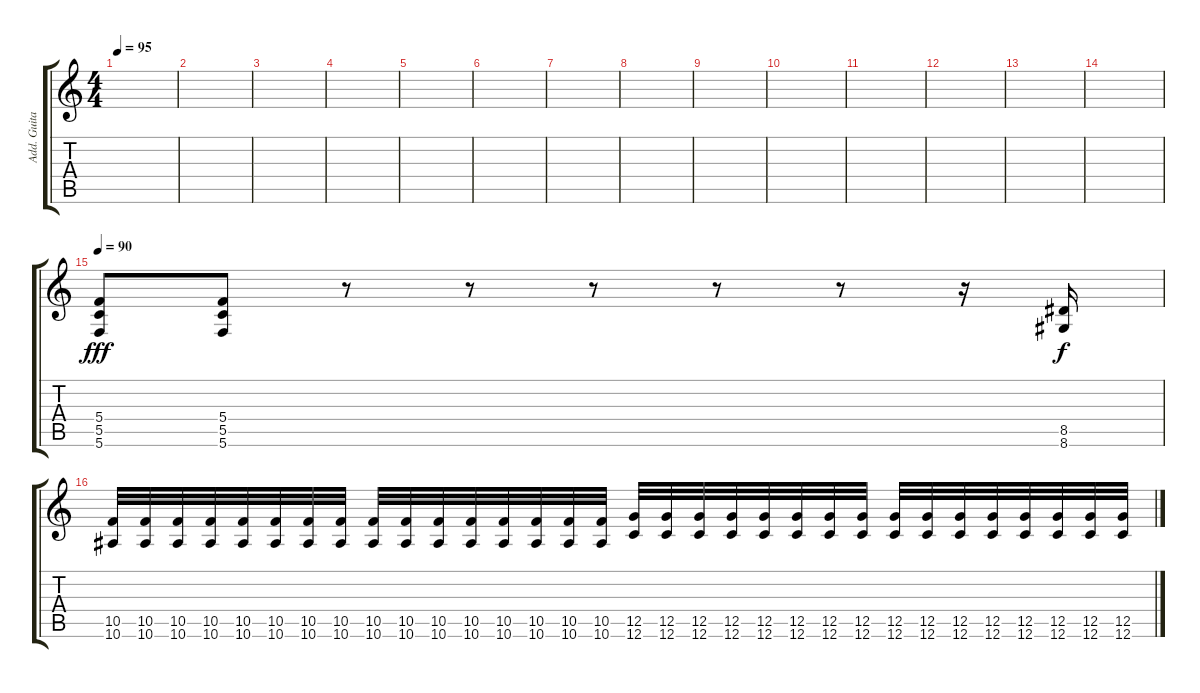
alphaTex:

\track ("Add. Guitar" "Add. Guita") {instrument distortionguitar}
\staff {score tabs}
\tuning (D4 A3 F3 C3 G2 C2) {hide}
\ts (4 4)
\tempo 95
\clef g2
\ks c
|
|
|
|
|
|
|
|
|
|
|
|
|
|
\tempo 90
(5.4 5.5 5.6).8{dy fff} (5.4 5.5 5.6).8 r.8 r.8 r.8 r.8 r.8 r.16 (8.5 8.6).16{dy f} |
(10.5 10.6).32 (10.5 10.6).32 (10.5 10.6).32 (10.5 10.6).32 (10.5 10.6).32 (10.5 10.6).32 (10.5 10.6).32 (10.5 10.6).32 (10.5 10.6).32 (10.5 10.6).32 (10.5 10.6).32 (10.5 10.6).32 (10.5 10.6).32 (10.5 10.6).32 (10.5 10.6).32 (10.5 10.6).32 (12.5 12.6).32 (12.5 12.6).32 (12.5 12.6).32 (12.5 12.6).32 (12.5 12.6).32 (12.5 12.6).32 (12.5 12.6).32 (12.5 12.6).32 (12.5 12.6).32 (12.5 12.6).32 (12.5 12.6).32 (12.5 12.6).32 (12.5 12.6).32 (12.5 12.6).32 (12.5 12.6).32 (12.5 12.6).32
